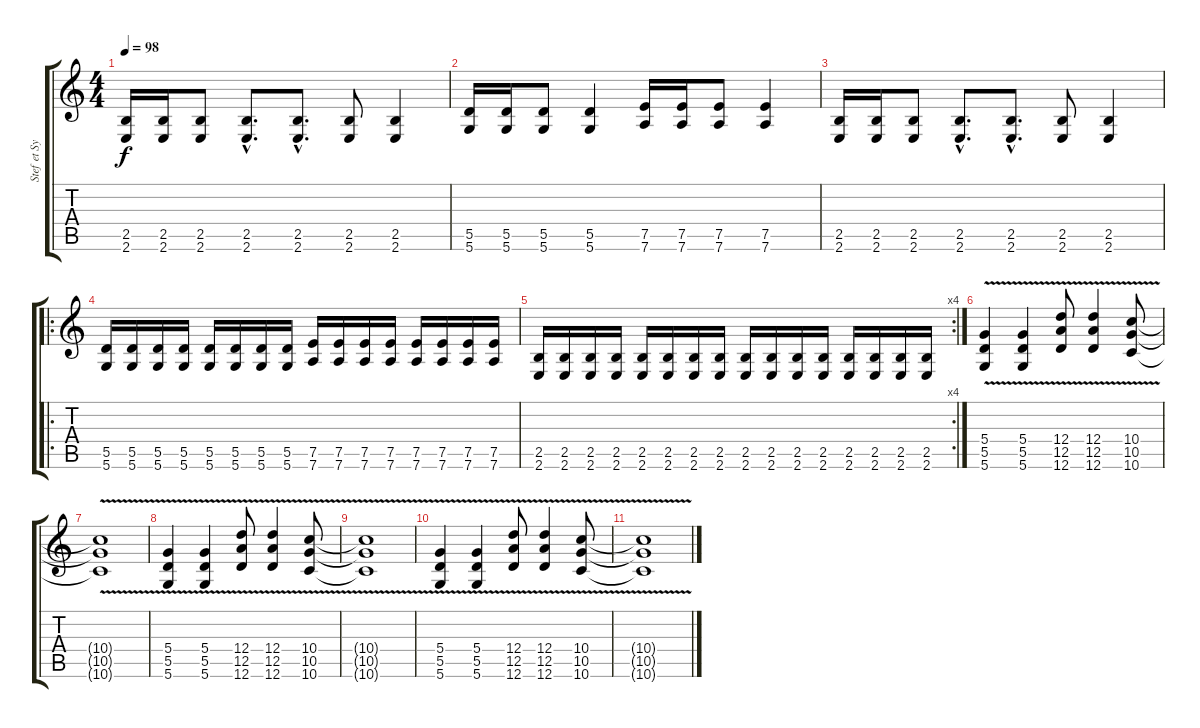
\track ("Stef et Sylvain / grattes" "Stef et Sy") {instrument distortionguitar}
\staff {score tabs}
\tuning (E4 B3 G3 D3 A2 D2) {hide}
\ts (4 4)
\tempo 98
\clef g2
\ks c
(2.5 2.6).16{dy f} (2.5 2.6).16 (2.5 2.6).8 (2.5{hac} 2.6{hac}).8{d} (2.5{hac} 2.6{hac}).8{d} (2.5 2.6).8 (2.5 2.6).4 |
(5.5 5.6).16 (5.5 5.6).16 (5.5 5.6).8 (5.5 5.6).4 (7.5 7.6).16 (7.5 7.6).16 (7.5 7.6).8 (7.5 7.6).4 |
(2.5 2.6).16 (2.5 2.6).16 (2.5 2.6).8 (2.5{hac} 2.6{hac}).8{d} (2.5{hac} 2.6{hac}).8{d} (2.5 2.6).8 (2.5 2.6).4 |
\ro
(5.5 5.6).16{instrument distortionguitar} (5.5 5.6).16 (5.5 5.6).16 (5.5 5.6).16 (5.5 5.6).16 (5.5 5.6).16 (5.5 5.6).16 (5.5 5.6).16 (7.5 7.6).16 (7.5 7.6).16 (7.5 7.6).16 (7.5 7.6).16 (7.5 7.6).16 (7.5 7.6).16 (7.5 7.6).16 (7.5 7.6).16 |
\rc 4
(2.5 2.6).16 (2.5 2.6).16 (2.5 2.6).16 (2.5 2.6).16 (2.5 2.6).16 (2.5 2.6).16 (2.5 2.6).16 (2.5 2.6).16 (2.5 2.6).16 (2.5 2.6).16 (2.5 2.6).16 (2.5 2.6).16 (2.5 2.6).16 (2.5 2.6).16 (2.5 2.6).16 (2.5 2.6).16 |
(5.4{v} 5.5 5.6).4{instrument acousticguitarnylon} (5.4{v} 5.5 5.6).4 (12.4{v} 12.5 12.6).8 (12.4{v} 12.5 12.6).4 (10.4{v} 10.5 10.6).8 |
(10.4{t} 10.5{t} 10.6{t}).1 |
(5.4 5.5{v} 5.6).4 (5.4 5.5{v} 5.6).4 (12.4 12.5{v} 12.6).8 (12.4 12.5{v} 12.6).4 (10.4 10.5{v} 10.6).8 |
(10.4{t} 10.5{t} 10.6{t}).1 |
(5.4 5.5{v} 5.6).4 (5.4 5.5{v} 5.6).4 (12.4 12.5{v} 12.6).8 (12.4 12.5{v} 12.6).4 (10.4 10.5{v} 10.6).8 |
(10.4{t} 10.5{t} 10.6{t}).1
